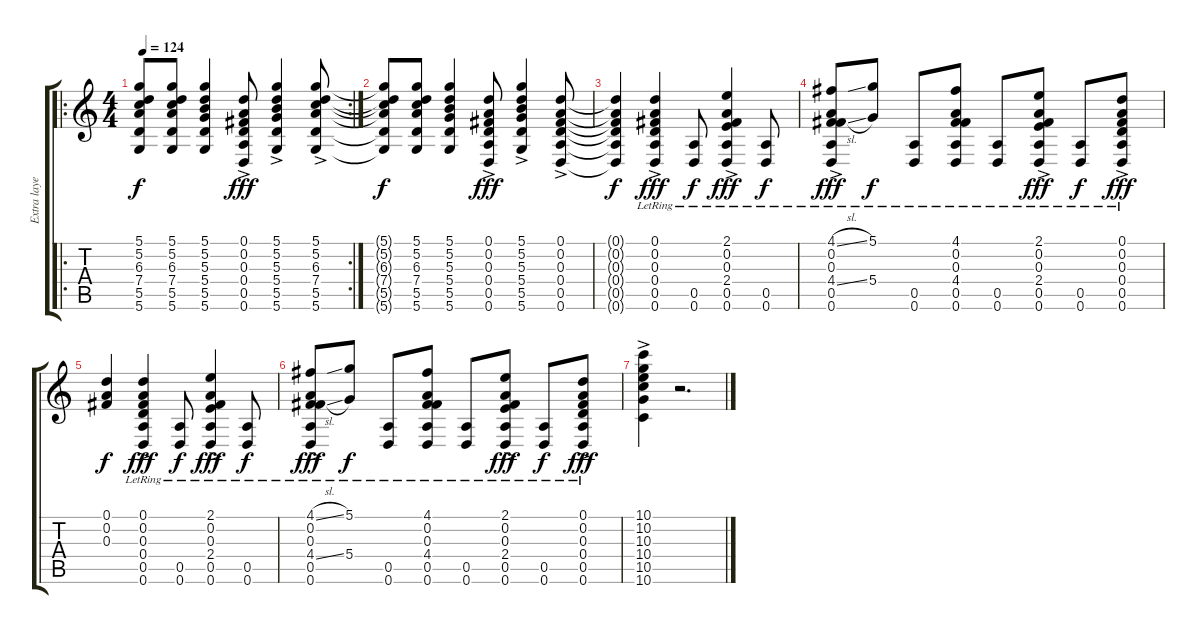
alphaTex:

\track ("Extra layer" "Extra laye") {instrument acousticguitarsteel}
\staff {score tabs}
\tuning (D4 A3 Gb3 D3 A2 D2) {hide}
\ro
\rc 2
\ts (4 4)
\tempo 124
\clef g2
\ks c
(5.1{t} 5.2{t} 6.3{t} 7.4{t} 5.5{t} 5.6{t}).8{dy f} (5.1 5.2 6.3 7.4 5.5 5.6).8 (5.1 5.2 5.3 5.4 5.5 5.6).4 (0.1{ac} 0.2{ac} 0.3{ac} 0.4{ac} 0.5{ac} 0.6{ac}).8{dy fff} (5.1{ac} 5.2{ac} 5.3{ac} 5.4{ac} 5.5{ac} 5.6{ac}).4 (5.1{ac} 5.2{ac} 6.3{ac} 7.4{ac} 5.5{ac} 5.6{ac}).8 |
(5.1{t} 5.2{t} 6.3{t} 7.4{t} 5.5{t} 5.6{t}).8{dy f} (5.1 5.2 6.3 7.4 5.5 5.6).8 (5.1 5.2 5.3 5.4 5.5 5.6).4 (0.1{ac} 0.2{ac} 0.3{ac} 0.4{ac} 0.5{ac} 0.6{ac}).8{dy fff} (5.1{ac} 5.2{ac} 5.3{ac} 5.4{ac} 5.5{ac} 5.6{ac}).4 (0.1{ac} 0.2{ac} 0.3{ac} 0.4{ac} 0.5{ac} 0.6{ac}).8 |
(0.1{t} 0.2{t} 0.3{t} 0.4{t} 0.5{t} 0.6{t}).4{dy f} (0.1{ac lr} 0.2{ac lr} 0.3{ac lr} 0.4{ac lr} 0.5{ac lr} 0.6{ac lr}).4{dy fff} (0.5{lr} 0.6{lr}).8{dy f} (2.1{ac lr} 0.2{ac lr} 0.3{ac lr} 2.4{ac lr} 0.5{ac lr} 0.6{ac lr}).4{dy fff} (0.5{lr} 0.6{lr}).8{dy f} |
(4.1{sl ac} 0.2{ac lr} 0.3{ac lr} 4.4{sl ac} 0.5{ac lr} 0.6{ac lr}).8{dy fff} (5.1{lr} 5.4{lr}).8{dy f} (0.5{lr} 0.6{lr}).8 (4.1{lr} 0.2{lr} 0.3{lr} 4.4{lr} 0.5{lr} 0.6{lr}).8 (0.5{lr} 0.6{lr}).8 (2.1{ac lr} 0.2{ac lr} 0.3{ac lr} 2.4{ac lr} 0.5{ac lr} 0.6{ac lr}).8{dy fff} (0.5{lr} 0.6{lr}).8{dy f} (0.1{ac lr} 0.2{ac lr} 0.3{ac lr} 0.4{ac lr} 0.5{ac lr} 0.6{ac lr}).8{dy fff} |
(0.1 0.2 0.3).4{dy f} (0.1{ac lr} 0.2{ac lr} 0.3{ac lr} 0.4{ac lr} 0.5{ac lr} 0.6{ac lr}).4{dy fff} (0.5{lr} 0.6{lr}).8{dy f} (2.1{ac lr} 0.2{ac lr} 0.3{ac lr} 2.4{ac lr} 0.5{ac lr} 0.6{ac lr}).4{dy fff} (0.5{lr} 0.6{lr}).8{dy f} |
(4.1{sl ac} 0.2{ac lr} 0.3{ac lr} 4.4{sl ac} 0.5{ac lr} 0.6{ac lr}).8{dy fff} (5.1{lr} 5.4{lr}).8{dy f} (0.5{lr} 0.6{lr}).8 (4.1{lr} 0.2{lr} 0.3{lr} 4.4{lr} 0.5{lr} 0.6{lr}).8 (0.5{lr} 0.6{lr}).8 (2.1{ac lr} 0.2{ac lr} 0.3{ac lr} 2.4{ac lr} 0.5{ac lr} 0.6{ac lr}).8{dy fff} (0.5{lr} 0.6{lr}).8{dy f} (0.1{ac lr} 0.2{ac lr} 0.3{ac lr} 0.4{ac lr} 0.5{ac lr} 0.6{ac lr}).8{dy fff} |
(10.1{ac} 10.2{ac} 10.3{ac} 10.4{ac} 10.5{ac} 10.6{ac}).4 r.2{d}
